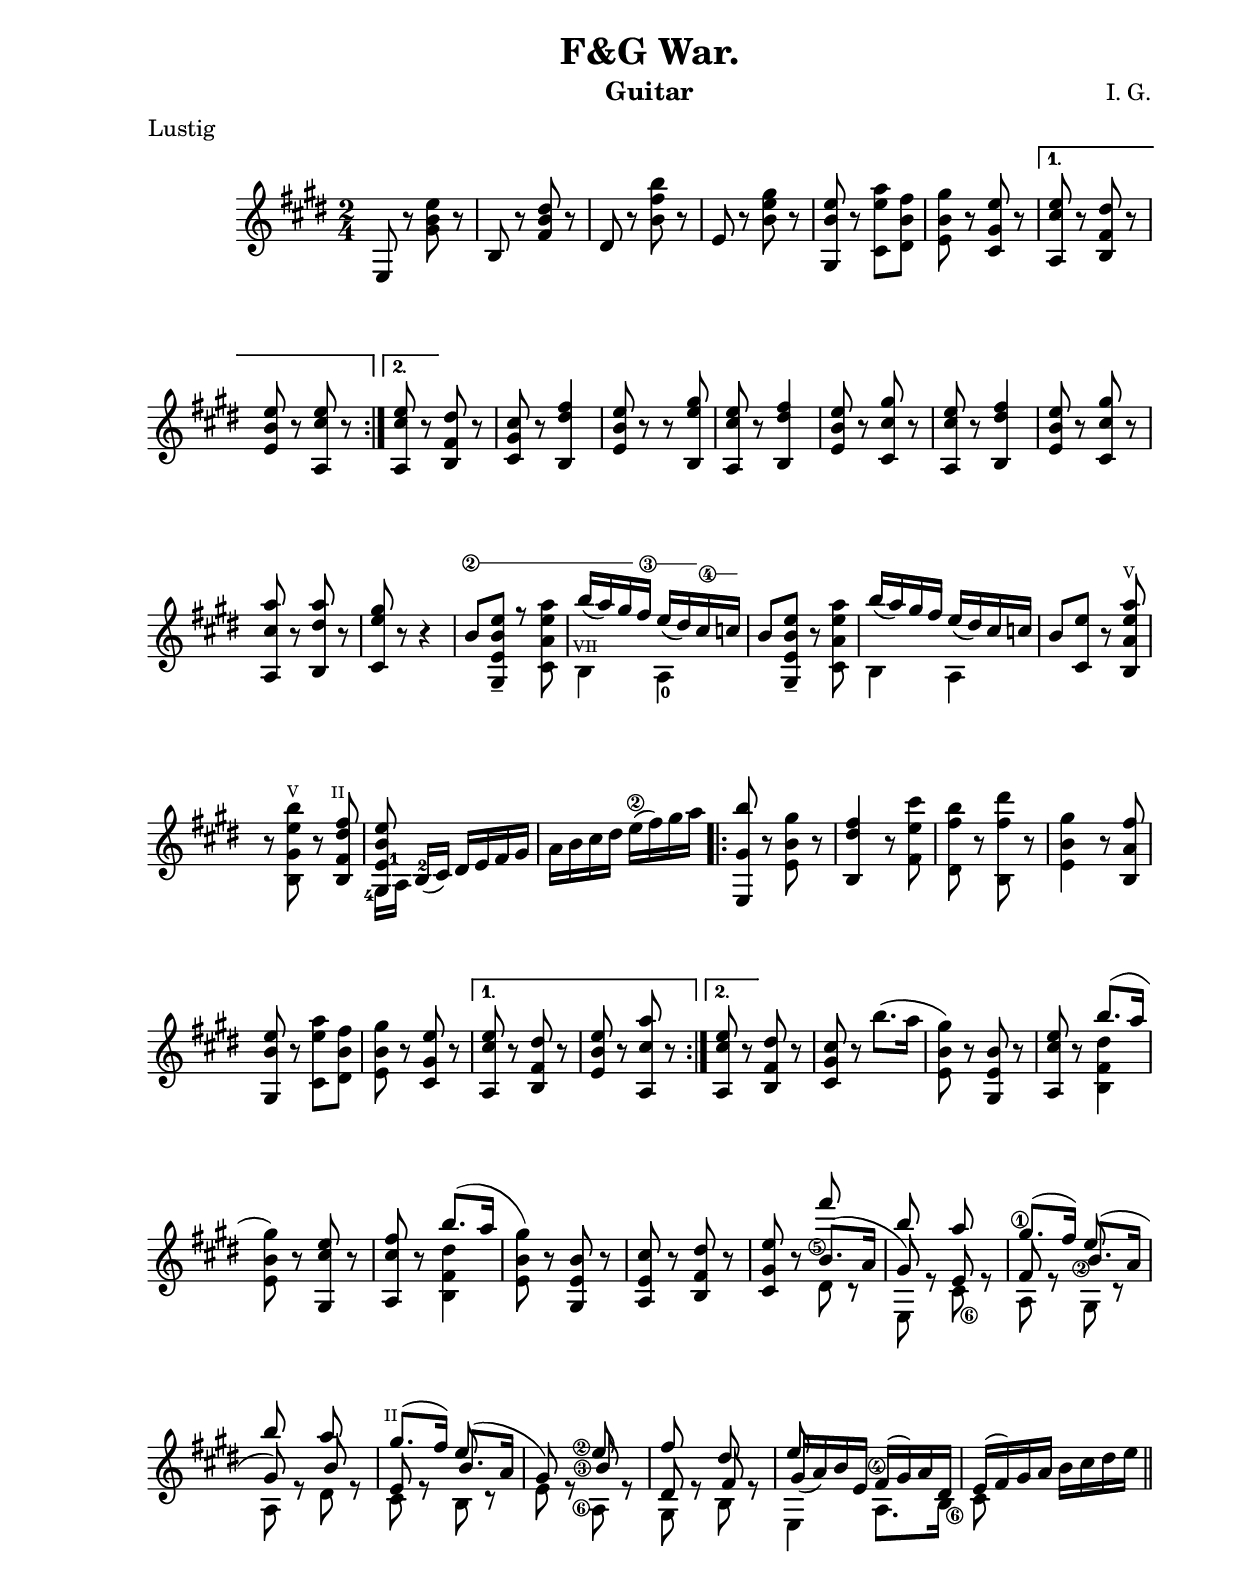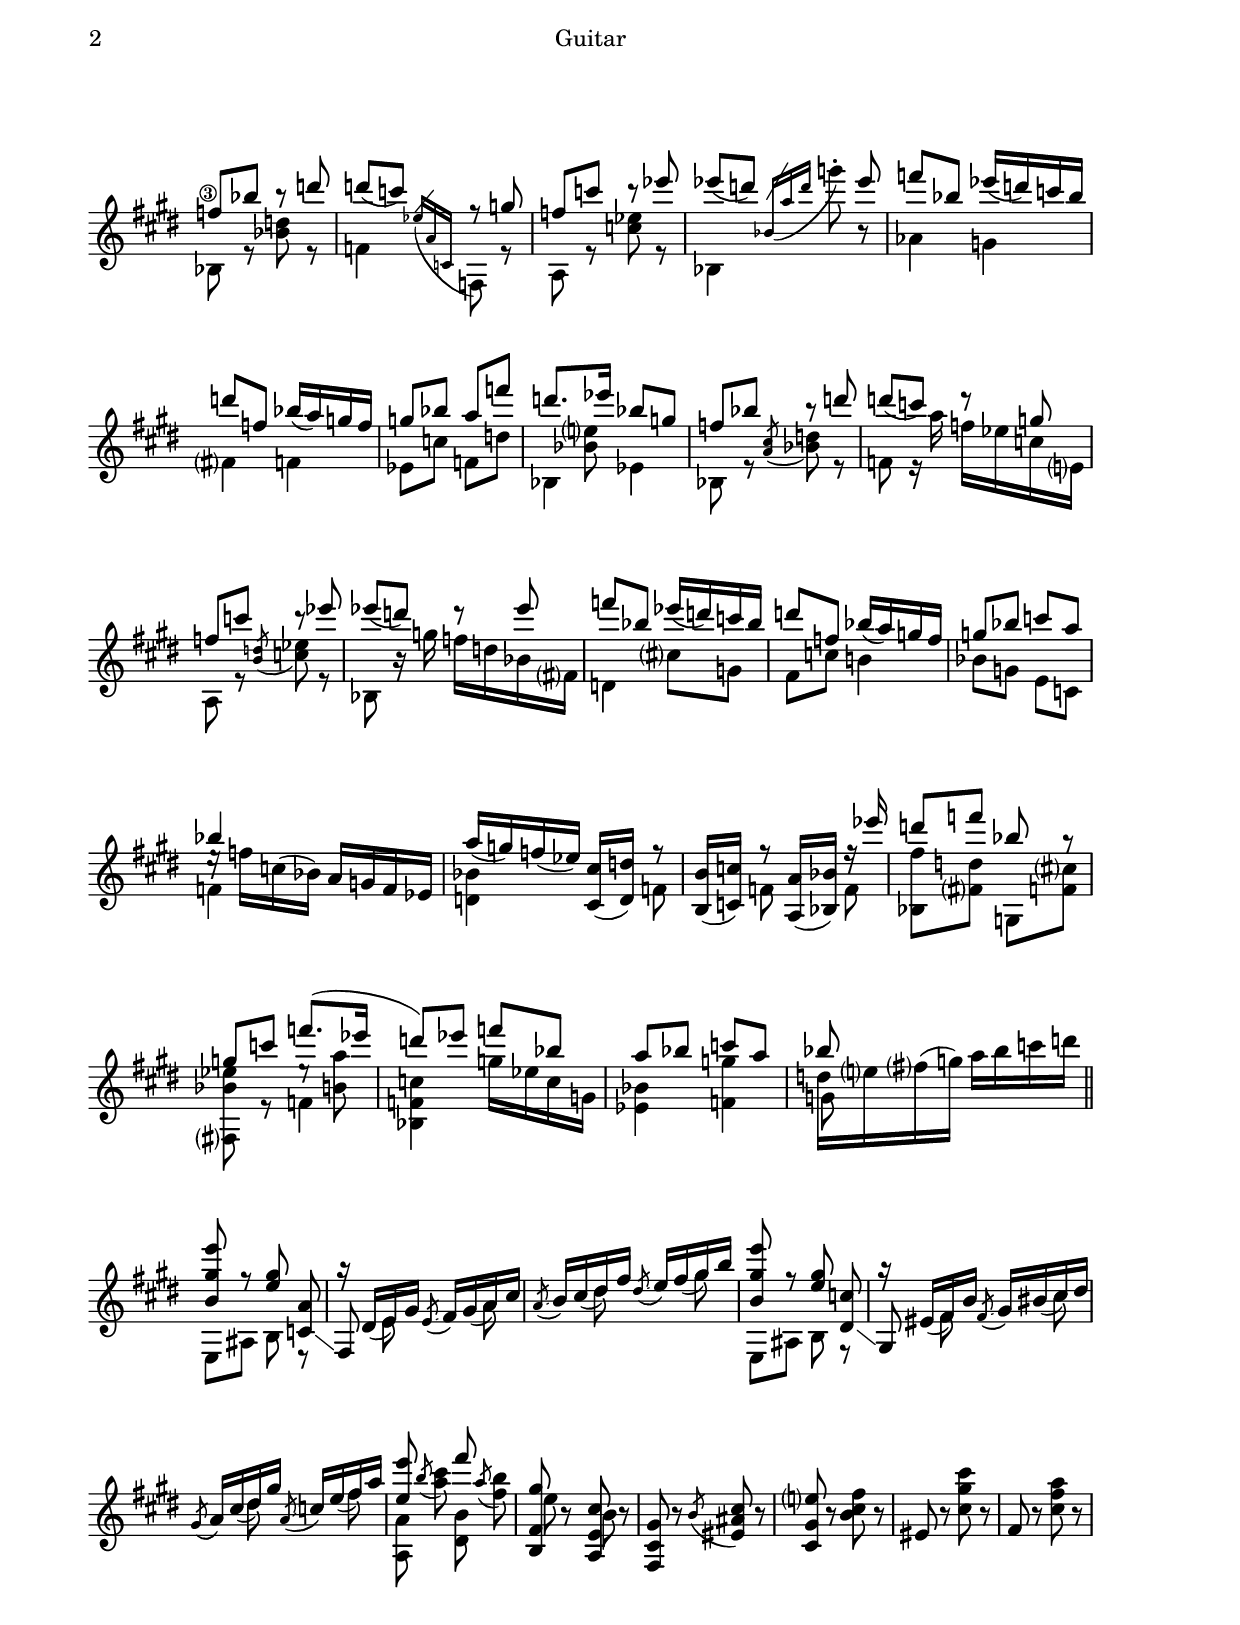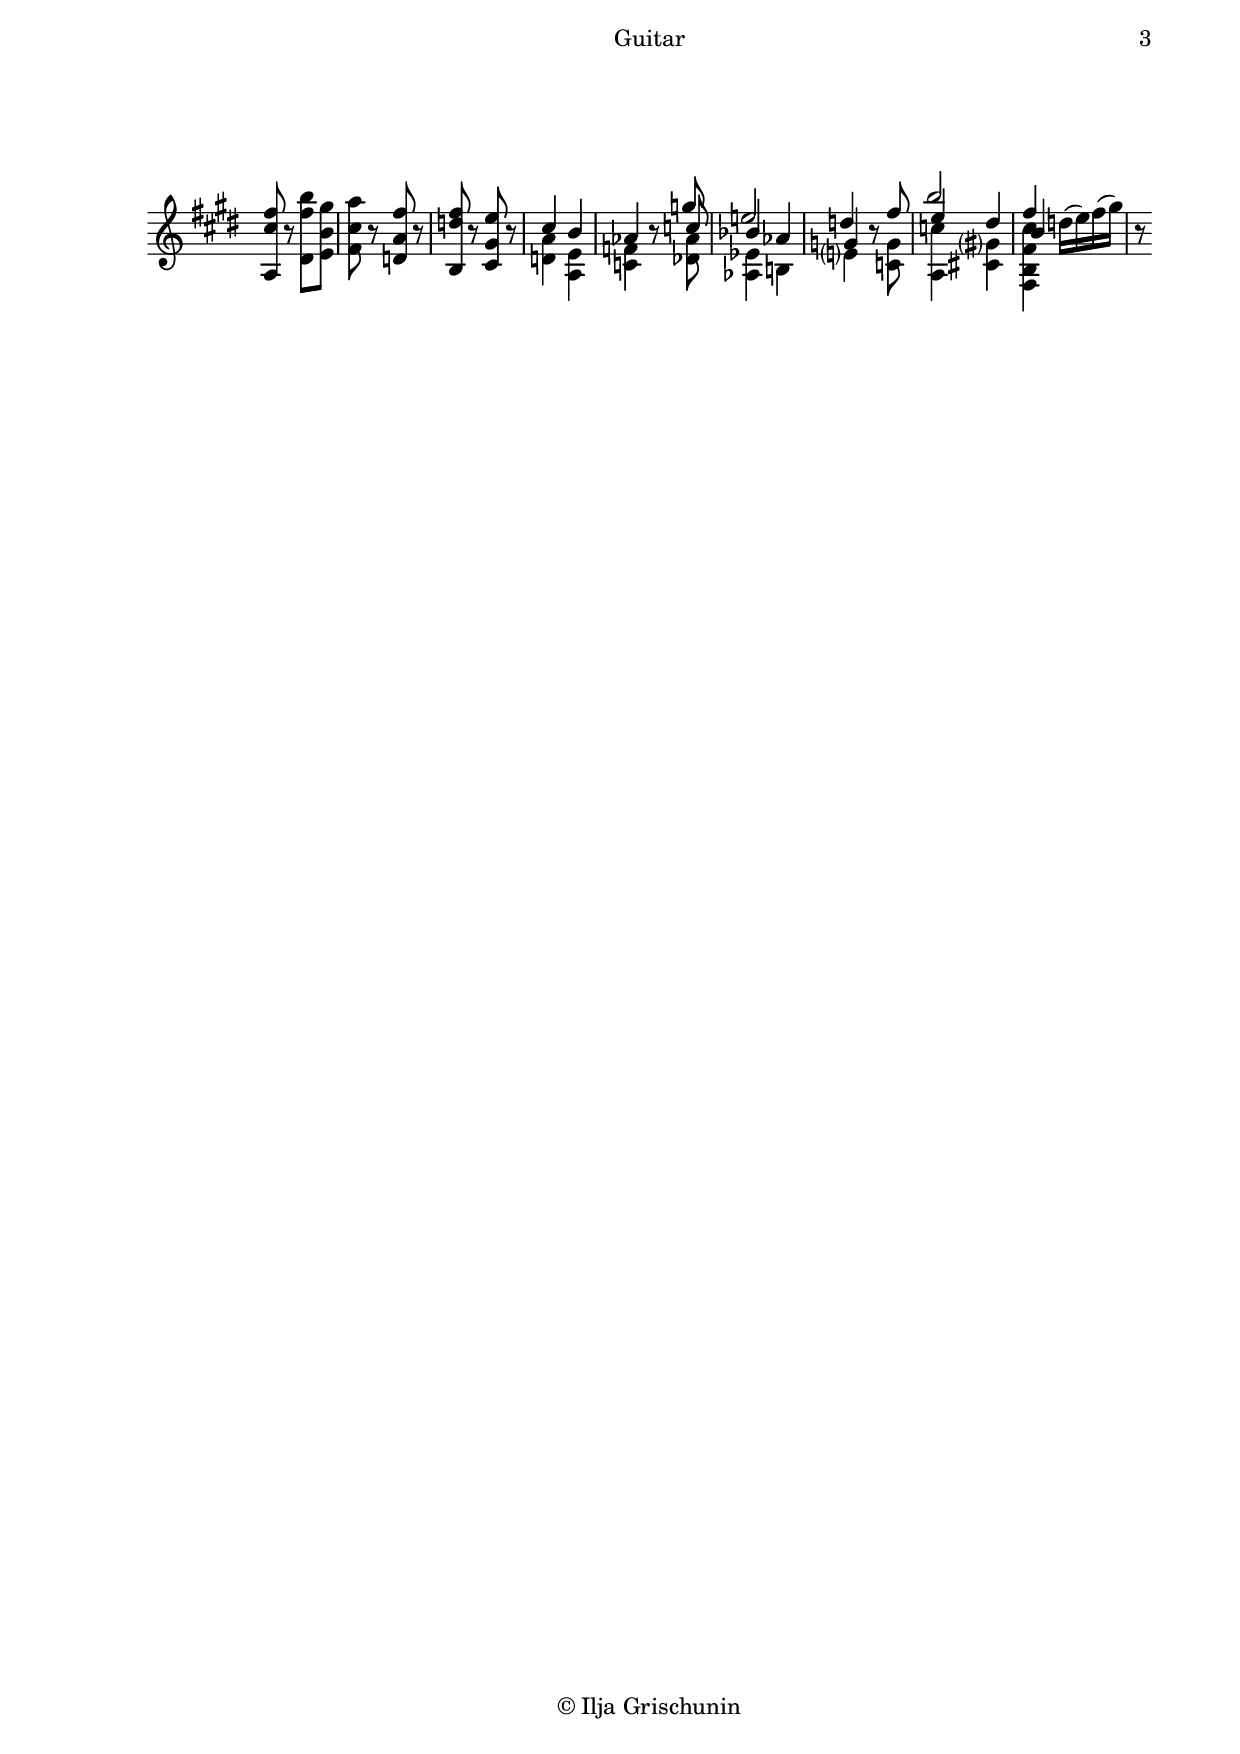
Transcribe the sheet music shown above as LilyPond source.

\version "2.19.15"

\language "deutsch"

\header {
  title = "F&G War."
  instrument = "Guitar"
  meter = "Lustig"
  composer = "I. G."
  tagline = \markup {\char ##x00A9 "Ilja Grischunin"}
}

\paper {
  #(set-paper-size "a4")
  top-system-spacing.basic-distance = #25
  top-markup-spacing.basic-distance = #8
  markup-system-spacing.basic-distance = #8
  system-system-spacing.basic-distance = #24
  last-bottom-spacing.basic-distance = #25
  two-sided = ##t
  inner-margin = 25
  outer-margin = 15
}

\layout {
  \context {
    \Score
    \remove "Bar_number_engraver"
  }
}

\version "2.19.15"

\language "deutsch"

slash =
#(define-music-function (parser location ang stem-fraction protrusion)
   (number? number? number?)
   (remove-grace-property 'Voice 'Stem 'direction) ; necessary?
   #{
     \once \override Stem #'stencil =
     #(lambda (grob)
        (let* ((X-parent (ly:grob-parent grob X))
               (is-rest? (ly:grob? (ly:grob-object X-parent 'rest))))
          (if is-rest?
              empty-stencil
              (let* ((ang (degrees->radians ang))
                     ; We need the beam and its slope so that slash will
                     ; extend uniformly past the stem and the beam
                     (beam (ly:grob-object grob 'beam))
                     (beam-X-pos (ly:grob-property beam 'X-positions))
                     (beam-Y-pos (ly:grob-property beam 'positions))
                     (beam-slope (/ (- (cdr beam-Y-pos) (car beam-Y-pos))
                                   (- (cdr beam-X-pos) (car beam-X-pos))))
                     (beam-angle (atan beam-slope))
                     (stem-Y-ext (ly:grob-extent grob grob Y))
                     ; Stem.length is expressed in half staff-spaces
                     (stem-length (/ (ly:grob-property grob 'length) 2.0))
                     (dir (ly:grob-property grob 'direction))
                     ; if stem points up. car represents segment of stem
                     ; closest to notehead; if down, cdr does
                     (stem-ref (if (= dir 1) (car stem-Y-ext) (cdr stem-Y-ext)))
                     (stem-segment (* stem-length stem-fraction))
                     ; Where does slash cross the stem?
                     (slash-stem-Y (+ stem-ref (* dir stem-segment)))
                     ; These are values for the portion of the slash that
                     ; intersects the beamed group.
                     (dx (/ (- stem-length stem-segment)
                           (- (tan ang) (* dir beam-slope))))
                     (dy (* (tan ang) dx))
                     ; Now, we add in the wings
                     (protrusion-dx (* (cos ang) protrusion))
                     (protrusion-dy (* (sin ang) protrusion))
                     (x1 (- protrusion-dx))
                     (y1 (- slash-stem-Y (* dir protrusion-dy)))
                     (x2 (+ dx protrusion-dx))
                     (y2 (+ slash-stem-Y
                           (* dir (+ dy protrusion-dy))))
                     (th (ly:staff-symbol-line-thickness grob))
                     (stil (ly:stem::print grob)))

                (ly:stencil-add
                 stil
                 (make-line-stencil th x1 y1 x2 y2))))))
   #})

slashI = {
  \slash 50 0.6 1.0
}

slashII = {
  \slash 45 0.5 0.8
}

slashIII = {
  \slash 60 0.8 1.2
}


stringNumberSpanner =
#(define-music-function (parser location StringNumber) (string?)
   #{
     \override TextSpanner.style = #'solid
     \override TextSpanner.font-size = #-5
     \override TextSpanner.bound-details.left.stencil-align-dir-y = #CENTER
     \override TextSpanner.bound-details.left.text = \markup { \circle \number #StringNumber }
   #})

FO = #(define-music-function (parser location offsetX offsetY)(number? number?)
        #{
          \once \override Voice.Fingering.extra-offset = #(cons offsetX offsetY)
        #})

guitarMusic = \relative {
  \clef treble
  \key e \major
  \time 2/4
  %\override Staff.TimeSignature #'stencil = ##f
  \override Fingering #'staff-padding = #'()
  \override Score.VoltaBracketSpanner.Y-offset = 7
  \repeat volta 2 {
    e8 r <gis' h e> r h, r <fis' h dis> r
    dis r <h' fis' h> r e, r <h' e gis> r
    <gis, h' e> r <cis e' a> <dis h' fis'> <e h' gis'> r <cis gis' e'> r
  }
  \alternative {
    {
      <a cis' e> r
      \set Score.repeatCommands = #'((volta #f))
      <h fis' dis'> r <e h' e> r <a, cis' e> r
    }
    {
      <a cis' e> r
    }
  }
  <h fis' dis'> r <cis gis' cis> r <h dis' fis>4
  <e h' e>8 r r <h e' gis> <a cis' e> r <h dis' fis>4
  <e h' e>8 r <cis cis' gis'> r <a cis' e> r <h dis' fis>4
  <e h' e>8 r <cis cis' gis'> r <a cis' a'> r <h dis' a'> r
  <cis e' gis> r r4
  <<
    {
      \stringNumberSpanner "2"
      \textSpannerUp
      \once\override TextSpanner.extra-offset = #'(0 . -0.5)
      \once\override TextSpanner #'(bound-details right padding) = #2
      h'8\startTextSpan <gis, e' h' e>_- r s
      h''16_( a) gis
      \stringNumberSpanner "3"
      \once\override TextSpanner.extra-offset = #'(0.5 . 0)
      \once\override TextSpanner #'(bound-details right padding) = #2
      fis\stopTextSpan\startTextSpan e_( dis)
      \stringNumberSpanner "4"
      \once\override TextSpanner.extra-offset = #'(0.5 . 0.5)
      cis\stopTextSpan\startTextSpan c\stopTextSpan
    }
    \\
    {
      s4.					   <cis, a' e' a>8
      \override TextScript.extra-offset = #'(-0.5 . 6)
      h4-\markup{\teeny VII} \FO #'0.2 #'0.2 a-0
    }
  >>
  h'8 <gis, e' h' e>-- r <cis a' e' a>
  <<
    {
      h''16_( a) gis fis e_( dis) cis c
    }
    \\
    {
      h,4                      a
    }
  >>
  h'8 <cis, e'> r <h a' e' a>^\markup{\teeny V}
  r <h gis' e' h'>^\markup{\teeny V}
  \override TextScript.extra-offset = #'(-0.5 . -1)
  r <h fis' dis' fis>^\markup{\teeny II}
  <<
    {
      \FO #'1.2 #'-4.5 <gis e'-1 h' e>8
    }
    \\
    {
      \FO #'-1.2 #'3.5 gis16[-4 a]
    }
  >>
  \FO #'0 #'-3.2 h16(-2 cis) dis e fis gis a h cis dis e(\2 fis) gis a
  \repeat volta 2 {
    <e,, gis' h'>8 r <e' h' gis'> r <h dis' fis>4 r8 <fis' e' cis'>
    <dis fis' h> r <h fis'' dis'> r <e h' gis'>4 r8 <h a' fis'>
    <gis h' e> r <cis e' a> <dis h' fis'> <e h' gis'> r <cis gis' e'> r
  }
  \alternative{
    {
      <a cis' e> r
      \set Score.repeatCommands = #'((volta #f))
      <h fis' dis'> r <e h' e> r <a, cis' a'> r
    }
    {
      <a cis' e> r
    }
  }
  <h fis' dis'> r <cis gis' cis> r h''8.( a16
  <e, h' gis'>8) r <gis, e' h'> r <a cis' e> r
  <<
    {
      \once\override Slur.positions = #'(0 . 1)
      \shape #'((0 . 0) (0.8 . 0.5) (0 . 0) (0 . 0)) Slur
      h''8.( a16 \stemDown <e, h' gis'>8)
    }
    \\
    {
      <h fis' dis'>4 s8
    }
  >>
  r8 <gis cis' e> r <a cis' fis> r
  <<
    {
      \once\override Slur.positions = #'(0 . 1)
      \shape #'((0 . 0) (0.8 . 0.5) (0 . 0) (0 . 0)) Slur
      h''8.( a16 \stemDown <e, h' gis'>8)
    }
    \\
    {
      <h fis' dis'>4 s8
    }
  >>
  r8 <gis e' h'> r <a e' cis'> r <h fis' dis'> r
  <cis gis' e'> r
  <<
    {
      \once\override Slur.positions = #'(0 . 1)
      \once\override StringNumber.extra-offset = #'(-0.8 . -3.5)
      h'8.(\5 a16 gis8) s e s fis s
      \once\override Slur.positions = #'(0 . 1)
      \once \override NoteColumn.force-hshift = #.3
      \once\override Beam.positions = #'(3.5 . 3)
      \once\override StringNumber.extra-offset = #'(-1.3 . -6)
      h8.(\2 a16 gis8) s
      \once \override NoteColumn.force-hshift = #.3
      h s e, s
      \once\override Slur.positions = #'(0 . 1)
      \once \override NoteColumn.force-hshift = #.3
      \once\override Beam.positions = #'(3.5 . 3)
      h'8.( a16 gis8) s
      \once \override NoteColumn.force-hshift = #.3
      \set stringNumberOrientations = #'(left)
      h\3 s dis, s
      \override NoteColumn.force-hshift = #.3
      fis s
      \once\override Beam.positions = #'(3 . 2.7)
      gis16_(
      \revert NoteColumn.force-hshift
      a) h e,
    }
    \\
    {
      \voiceOne
      fis''8 s h, s a s
      \once\override StringNumber.extra-offset = #'(-0.6 . -3)
      gis8.(\1 fis16)
      e8 s h' s a s
      \override TextScript.extra-offset = #'(-0.5 . -2)
      gis8.(^\markup{\teeny II} fis16)
      e8 s s4
      \set stringNumberOrientations = #'(left)
      \once\override StringNumber.extra-offset = #'(0.3 . 0.5)
      e8\2 s fis s dis s e
    }
    \\
    {
      \voiceTwo
      dis,8 r e, r
      \once\override StringNumber.extra-offset = #'(1 . 2)
      cis'_\6 r a r gis r a r dis r cis r h r e r
      \once\override StringNumber.extra-offset = #'(-1.7 . 4.5)
      a,_\6 r gis r h r
      e,4
    }
  >>
  <<
    {
      \unset stringNumberOrientations
      \once\override StringNumber.extra-offset = #'(-0.5 . -3.5)
      fis'16(\4 gis) a dis, e( fis) gis a
    }
    \\
    {
      a,8.
      \once\override StringNumber.extra-offset = #'(1 . 3.5)
      h16_\6 cis8 s
    }
  >>
  h'16 cis dis e
  \bar "||"
  \break
  %\key b \major
  \tag #'changeSpacingSpanner {
    \newSpacingSection
    \override Score.SpacingSpanner.base-shortest-duration = #(ly:make-moment 1/32)
  }
  <<
    {
      \once\override StringNumber.extra-offset = #'(-0.6 . -3.5)
      f8\3 b r d d_( c) r g f c' r es es_( d) s es
      f b, es16_( d) c b d8 f, b16_( a) g f
      g8 b a f'
    }
    \\
    {
      b,,,8 r <b' d> r f4
      %\once\override Slur.direction = #DOWN
      \once\override Slur.positions = #'(1 . -4)
      \stemUp
      \acciaccatura {\slashI es'16[ a, c,]}
      \stemDown
      f,8 r
      a r <c' es> r b,4
      %\once\override Slur.direction = #DOWN
      \shape #'((0.3 . 0.3) (0 . -0.3) (0.6 . -0.2) (1 . 0.2)) Slur
      \stemUp
      \acciaccatura {\slashIII b'16[ a' d]}
      \stemDown
      g8^. h,,\rest
      as4 g fis? f es8 c' f, d'
    }
  >>
  <<
    {
      d'8. es16
    }
    \\
    {
      s8 <b, e?>
    }
    \\
    {
      \voiceTwo
      b,4
    }
  >>
  <<
    {
      b''8 g
    }
    \\
    {
      es,4
    }
  >>
  <<
    {
      f'8 b r d d_( c) r g f c' r es es_( d) r es
      f b, es16_( d) c b d8 f, b16_( a) g f
      g8 b c a
    }
    \\
    {
      b,,8 r \stemUp \acciaccatura <a' cis> \stemDown <b d> r f8 r16 a'
      f es c e,? a,8 r \stemUp \acciaccatura <h' d> \stemDown <c es> r
      b,8 b'16\rest g'
      f d b fis? d4 cis'?8 g fis c' h!4 b8 g e c
    }
  >>
  <<
    {
      b''4
    }
    \\
    {
      e,16\rest f c\glissando^( b)
    }
    \\
    {
      \voiceTwo
      f4
    }
  >>
  a16 g f es
  <<
    {
      a'_( g) f_( es) <cis, cis'>16_( <d d'>) r8
      <h h'>16_( <c c'>) r8 <a a'>16_( <b b'>) r16 es''
      d8 f b, r g c
    }
    \\
    {
      <d,, b'>4 s8 f s f s f
      <b, fis''> <fis'? d'> g, <f' cis'?> <fis,? b' es> r
    }
  >>
  <<
    {
      f'''8.( es16 d8) es
    }
    \\
    {
      e,8\rest <h a'> s4
    }
    \\
    {
      \voiceTwo
      f4 <b, f' c'>4
    }
  >>
  <<
    {
      f'''8 b, a b c a
    }
    \\
    {
      g16 es c g <es b'>4 <f g'>
    }
  >>
  <<
    {
      b'8 s
    }
    \\
    {
      d,16 e? fis?^( g)
    }
    \\
    {
      \voiceTwo
      \once \override NoteColumn.force-hshift = #0.3
      g,8 s
    }
  >>
  a'16 b c d
  \bar "||"
  \break
  \tag #'changeSpacingSpanner {
    \newSpacingSection
    \revert Score.SpacingSpanner.base-shortest-duration
  }
  <<
    {
      <<
        {
          <h, gis' e'>8 r <e gis>
        }
        \\
        {
          e,,8 ais h
        }
      >>
      <<
        {

          s8 r16 dis_([ e) gis]
        }
        \\
        {
          r8 s e
        }
        \\
        {
          <c a'>8\glissando fis, s
        }
      >>
      <<
        {
          \override Slur.direction = #DOWN
          \acciaccatura e'8\glissando fis16 gis_( a) cis
          \acciaccatura a8\glissando h16 cis_( dis) fis
          \acciaccatura dis8\glissando e16 fis( gis) h
        }
        \\
        {
          s8 a, s dis s gis
        }
      >>
      <<
        {
          <h, gis' e'>8 r <e gis>
        }
        \\
        {
          e,,8 ais h
        }
      >>
      <<
        {

          s8 r16 eis_([ fis) h]
        }
        \\
        {
          r8 s fis
        }
        \\
        {
          <dis c'>8\glissando gis, s
        }
      >>
      <<
        {
          \override Slur.direction = #DOWN
          \acciaccatura fis'8\glissando gis16 his( cis) dis
          \acciaccatura gis,8\glissando a16 cis( dis) gis
          \acciaccatura a,8\glissando c16 e( fis) a
        }
        \\
        {
          s8 cis, s dis s fis
        }
      >>
      <<
        {
          <e e'>8
        }
        \\
        {
          <a,, a'>8
        }
      >>
      \acciaccatura h''8 <a cis>
      <<
        {
          fis'
        }
        \\
        {
          <dis,, h'>
        }
      >>
      \acciaccatura a'' <fis h>
      <<
        {
          <h,, fis' gis'>
        }
        \\
        {
          \once \override NoteColumn.force-hshift = #1.3
          e'
        }
      >>
      r
      <<
        {
          <a,, e' cis'>
        }
        \\
        {
          \once \override NoteColumn.force-hshift = #1.6
          h'
        }
      >>
      r
      <fis, cis' gis'> r \acciaccatura h' <eis, ais cis> r <cis gis' e'?> r
      <h' cis fis> r eis, r <cis' gis' cis> r fis, r <cis' fis a> r
      <a, cis' fis> r <dis fis' h> <e h' gis'> <fis cis' a'> r <d a' fis'> r
      <h d' fis> r <cis gis' e'> r
      <<
        {
          cis'4 h as
        }
        \\
        {
          <d, a'>4 <a e'> <c f>
        }
      >>
      r8
      <<
        {
          \override NoteColumn.force-hshift = #-0.3
          g'' e!2 d4
        }
        \\
        {
          \voiceOne
          c8 b4 as g
        }
        \\
        {
          \voiceTwo
          <des as'>8 <as es'>4 h! e?
        }
      >>
      r8
      <<
        {
          fis'
        }
        \\
        {
          <c, g'>
        }
      >>
      <<
        {
          \once\override NoteColumn.force-hshift = #-0.3
          h''2 fis4
        }
        \\
        {
          \voiceOne
          e4 dis
          \once\override NoteColumn.force-hshift = #0.6
          h
        }
        \\
        {
          \voiceTwo
          <a, c'>4 <cis! gis'?> <fis, h fis' cis'>
        }
      >>
      d''16( e) fis( gis) r8
    }
    \tag #'addOssia {
      \new Staff \with {
        \remove "Time_signature_engraver"
        alignAboveContext = #"main"
        \magnifyStaff #2/3
        firstClef = ##f
      }
      {
        \key e \major
        h,8-. e-. r gis-. gis( fis) r cis-. h-. fis'-. r a-. a( gis) r a-.
        h-. e,-. a16( gis fis e gis8) h,-. e16( dis cis h
        cis8) e-. dis-. h'-. gis8.( a16 e8) cis-.
        h8-. e-. r gis-. gis( fis) r cis-. h-. fis'-. r a-. a( gis) r a-.
        h-. e,-. a16( gis fis e gis8) h,-. e16( dis cis h
        cis8) e-. fis-. dis-. e-. r
        h'8.( a16 gis8) e-. h-. r cis-. fis-. h8.( a16 gis8) h-. e,-. r
        cis-. fis-. h8.( a16 gis8) a-. h-. e,-. dis-. e-. fis-. dis-. e-. r
        h'8.( a16 gis8) e-. h-. r cis-. fis-. h8.( a16 gis8) h-. e,-. r
        cis-. fis-. h8.( a16 gis8) a-. h-. e,-. dis-. e-. fis-. dis-. e-. r r4
      }
    }
  >>
}


\score {
  \removeWithTag #'changeSpacingSpanner
  \removeWithTag #'addOssia
  \guitarMusic
}
